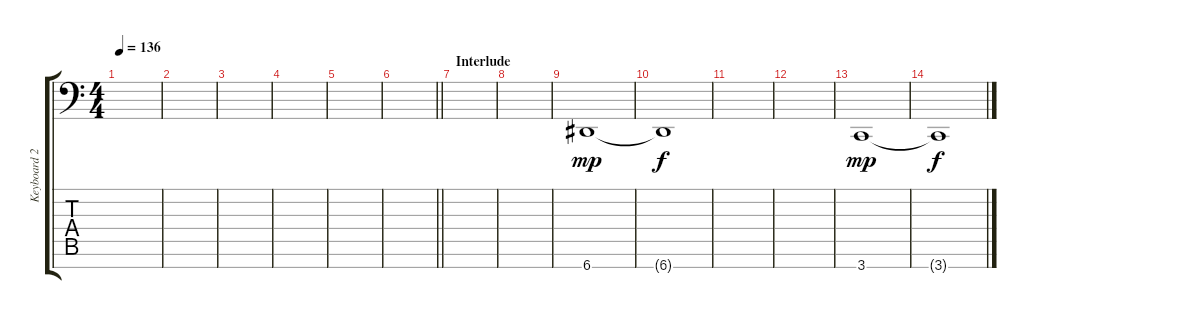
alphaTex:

\track ("Keyboard 2 RH" "Keyboard 2") {instrument churchorgan}
\staff {score tabs}
\tuning (E4 B3 G3 D3 A2 E2 A1) {hide}
\ts (4 4)
\tempo 136
\clef f4
\ks c
|
|
|
|
|
\barLineRight lightlight
|
\section ("" "Interlude")
|
|
6.7.1{dy mp volume 8 instrument lead1square} |
6.7{t}.1{dy f} |
|
|
3.7.1{dy mp volume 8} |
3.7{t}.1{dy f}
